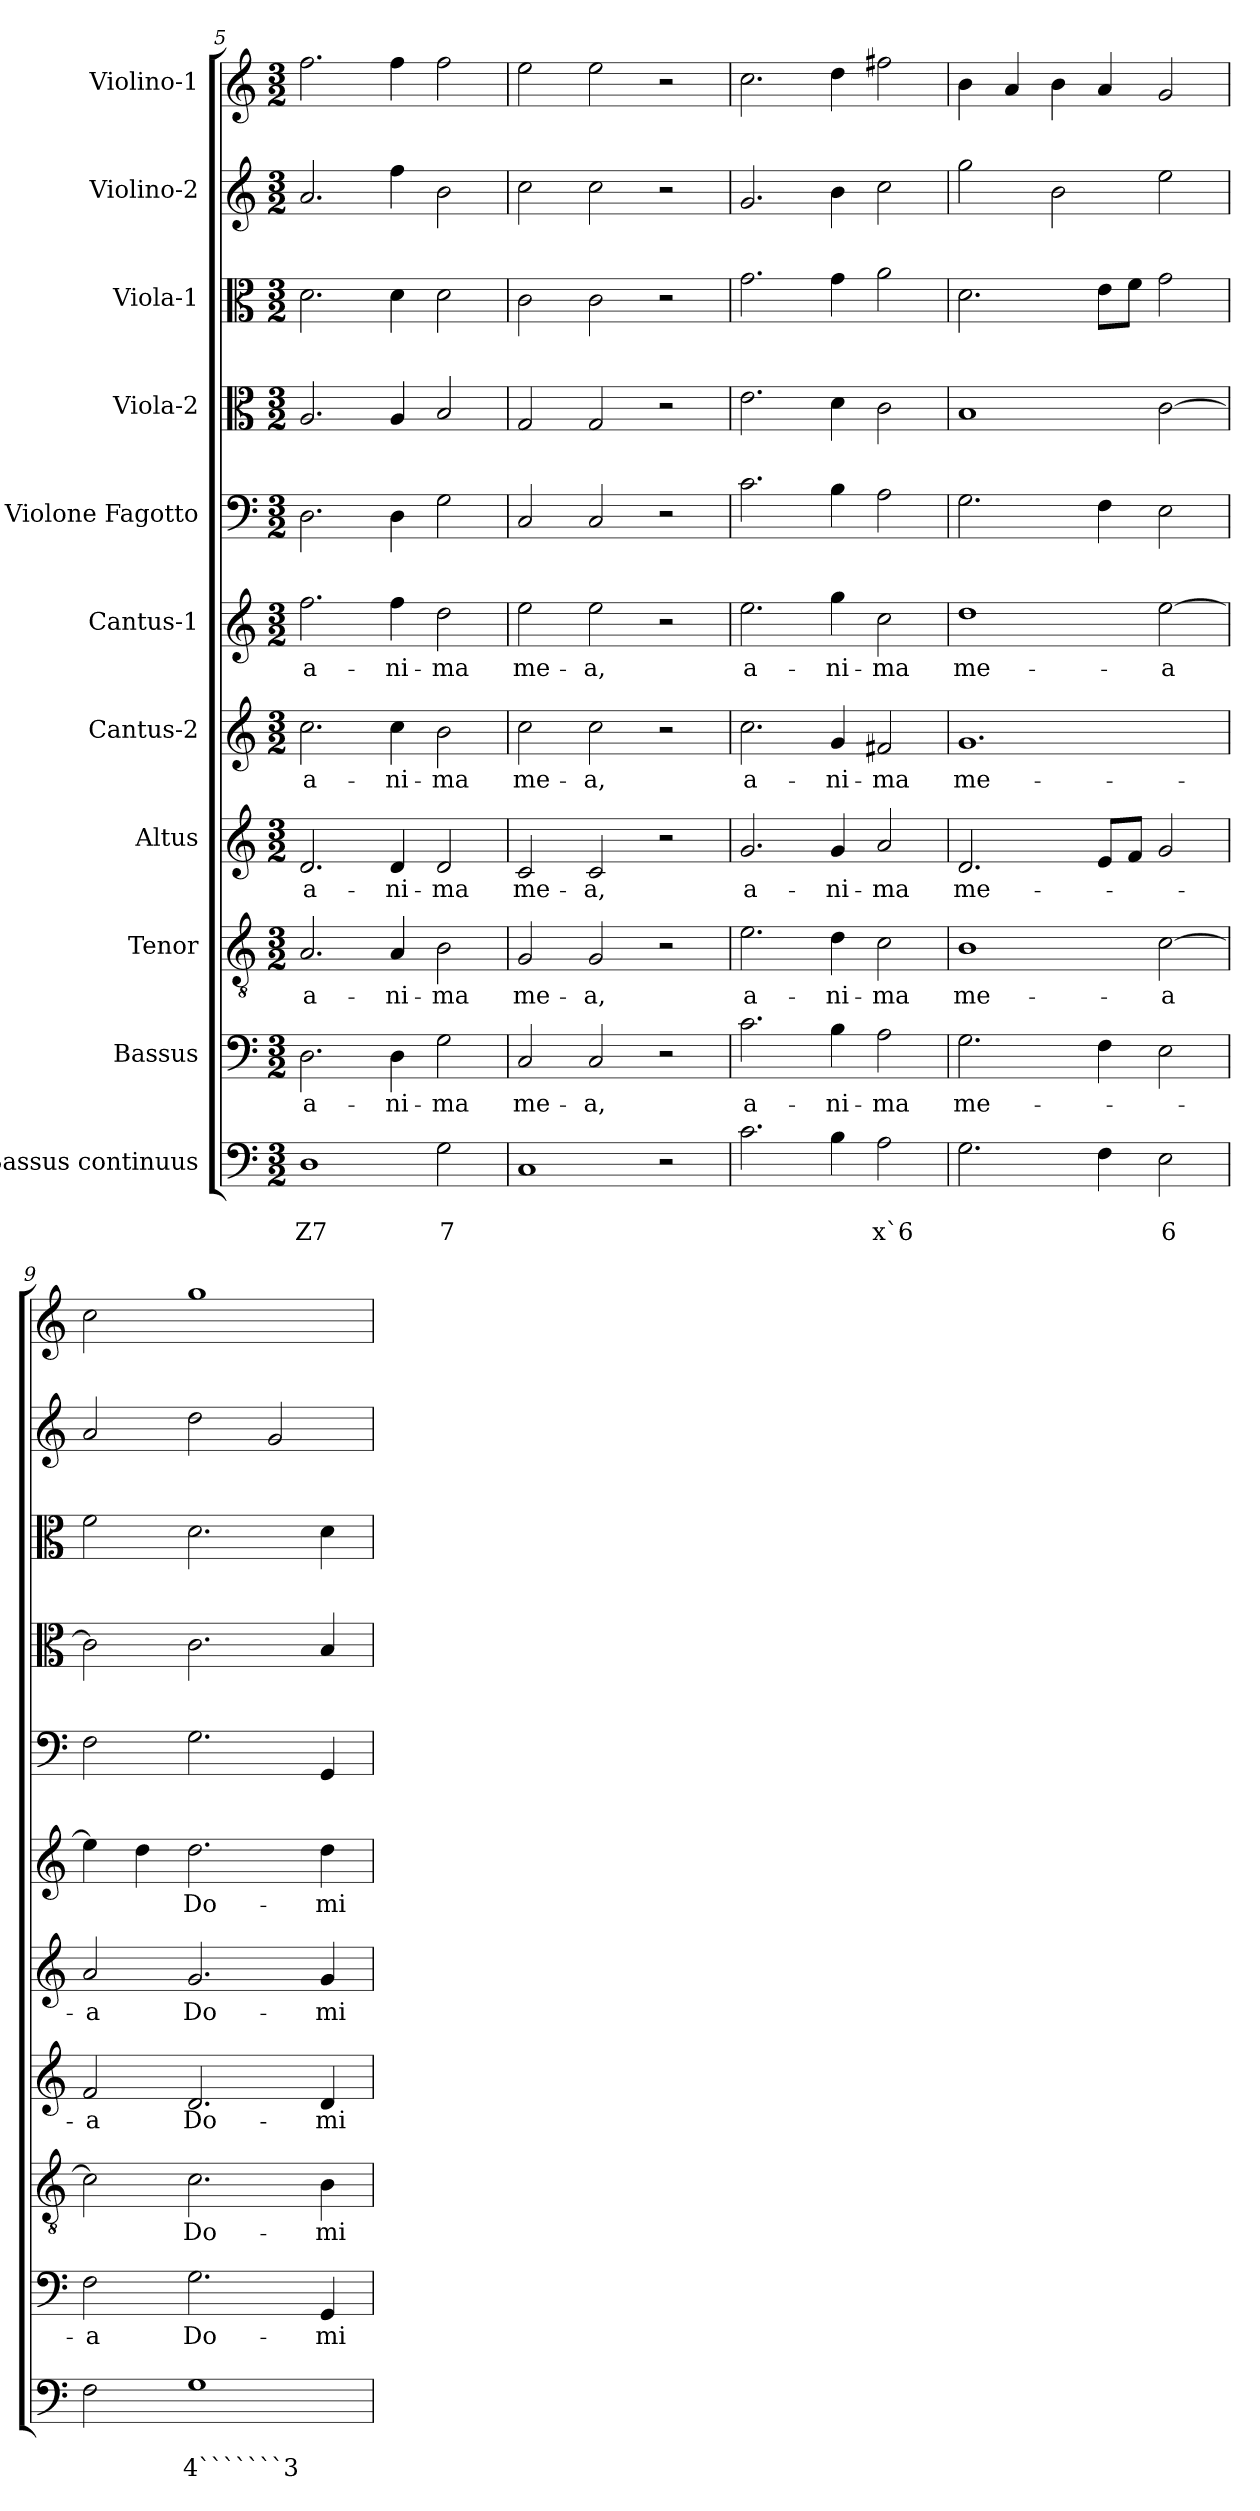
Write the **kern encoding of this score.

**kern	**text	**text	**kern	**text	**kern	**text	**kern	**text	**kern	**text	**kern	**text	**kern	**kern	**kern	**kern	**kern
*part11	*part11	*part11	*part10	*part10	*part9	*part9	*part8	*part8	*part7	*part7	*part6	*part6	*part5	*part4	*part3	*part2	*part1
*staff11	*staff11	*staff11	*staff10	*staff10	*staff9	*staff9	*staff8	*staff8	*staff7	*staff7	*staff6	*staff6	*staff5	*staff4	*staff3	*staff2	*staff1
*I"Bassus continuus	*	*	*I"Bassus	*	*I"Tenor	*	*I"Altus	*	*I"Cantus-2	*	*I"Cantus-1	*	*I"Violone Fagotto	*I"Viola-2	*I"Viola-1	*I"Violino-2	*I"Violino-1
*clefF4	*	*	*clefF4	*	*clefGv2	*	*clefG2	*	*clefG2	*	*clefG2	*	*clefF4	*clefC3	*clefC3	*clefG2	*clefG2
*k[]	*	*	*k[]	*	*k[]	*	*k[]	*	*k[]	*	*k[]	*	*k[]	*k[]	*k[]	*k[]	*k[]
*C:	*	*	*C:	*	*C:	*	*C:	*	*C:	*	*C:	*	*C:	*C:	*C:	*C:	*C:
*M3/2	*	*	*M3/2	*	*M3/2	*	*M3/2	*	*M3/2	*	*M3/2	*	*M3/2	*M3/2	*M3/2	*M3/2	*M3/2
=5	=5	=5	=5	=5	=5	=5	=5	=5	=5	=5	=5	=5	=5	=5	=5	=5	=5
!	!	!LO:LY:b	!	!LO:LY:b	!	!LO:LY:b	!	!LO:LY:b	!	!LO:LY:b	!	!LO:LY:b	!	!	!	!	!
1D	.	Z7	2.D\	a-	2.A/	a-	2.d/	a-	2.cc\	a-	2.ff\	a-	2.D\	2.A/	2.d\	2.a/	2.ff\
!	!	!	!	!LO:LY:b	!	!LO:LY:b	!	!LO:LY:b	!	!LO:LY:b	!	!LO:LY:b	!	!	!	!	!
.	.	.	4D\	-ni-	4A/	-ni-	4d/	-ni-	4cc\	-ni-	4ff\	-ni-	4D\	4A/	4d\	4ff\	4ff\
!	!	!LO:LY:b	!	!LO:LY:b	!	!LO:LY:b	!	!LO:LY:b	!	!LO:LY:b	!	!LO:LY:b	!	!	!	!	!
2G\	.	7	2G\	-ma	2B\	-ma	2d/	-ma	2b\	-ma	2dd\	-ma	2G\	2B/	2d\	2b\	2ff\
=6	=6	=6	=6	=6	=6	=6	=6	=6	=6	=6	=6	=6	=6	=6	=6	=6	=6
!	!	!	!	!LO:LY:b	!	!LO:LY:b	!	!LO:LY:b	!	!LO:LY:b	!	!LO:LY:b	!	!	!	!	!
1C	.	.	2C/	me-	2G/	me-	2c/	me-	2cc\	me-	2ee\	me-	2C/	2G/	2c\	2cc\	2ee\
!	!	!	!	!LO:LY:b	!	!LO:LY:b	!	!LO:LY:b	!	!LO:LY:b	!	!LO:LY:b	!	!	!	!	!
.	.	.	2C/	-a,	2G/	-a,	2c/	-a,	2cc\	-a,	2ee\	-a,	2C/	2G/	2c\	2cc\	2ee\
2r	.	.	2r	.	2r	.	2r	.	2r	.	2r	.	2r	2r	2r	2r	2r
!!LO:PB:g=z
=7	=7	=7	=7	=7	=7	=7	=7	=7	=7	=7	=7	=7	=7	=7	=7	=7	=7
!	!	!	!	!LO:LY:b	!	!LO:LY:b	!	!LO:LY:b	!	!LO:LY:b	!	!LO:LY:b	!	!	!	!	!
2.c\	.	.	2.c\	a-	2.e\	a-	2.g/	a-	2.cc\	a-	2.ee\	a-	2.c\	2.e\	2.g\	2.g/	2.cc\
!	!	!	!	!LO:LY:b	!	!LO:LY:b	!	!LO:LY:b	!	!LO:LY:b	!	!LO:LY:b	!	!	!	!	!
4B\	.	.	4B\	-ni-	4d\	-ni-	4g/	-ni-	4g/	-ni-	4gg\	-ni-	4B\	4d\	4g\	4b\	4dd\
!	!	!LO:LY:b	!	!LO:LY:b	!	!LO:LY:b	!	!LO:LY:b	!	!LO:LY:b	!	!LO:LY:b	!	!	!	!	!
2A\	.	x`6	2A\	-ma	2c\	-ma	2a/	-ma	2f#X/	-ma	2cc\	-ma	2A\	2c\	2a\	2cc\	2ff#X\
=8	=8	=8	=8	=8	=8	=8	=8	=8	=8	=8	=8	=8	=8	=8	=8	=8	=8
!	!	!	!	!LO:LY:b	!	!LO:LY:b	!	!LO:LY:b	!	!LO:LY:b	!	!LO:LY:b	!	!	!	!	!
2.G\	.	.	2.G\	me-	1B	me-	2.d/	me-	1.g	me-	1dd	me-	2.G\	1B	2.d\	2gg\	4b\
.	.	.	.	.	.	.	.	.	.	.	.	.	.	.	.	.	4a/
.	.	.	.	.	.	.	.	.	.	.	.	.	.	.	.	2b\	4b\
4F\	.	.	4F\	.	.	.	8e/L	.	.	.	.	.	4F\	.	8e\L	.	4a/
.	.	.	.	.	.	.	8f/J	.	.	.	.	.	.	.	8f\J	.	.
!	!	!LO:LY:b	!	!	!	!LO:LY:b	!	!	!	!	!	!LO:LY:b	!	!	!	!	!
2E\	.	6	2E\	.	[2c\	-a	2g/	.	.	.	[2ee\	-a	2E\	[2c\	2g\	2ee\	2g/
=9	=9	=9	=9	=9	=9	=9	=9	=9	=9	=9	=9	=9	=9	=9	=9	=9	=9
!	!	!	!	!LO:LY:b	!	!	!	!LO:LY:b	!	!LO:LY:b	!	!	!	!	!	!	!
2F\	.	.	2F\	-a	2c\]	.	2f/	-a	2a/	-a	4ee\]	.	2F\	2c\]	2f\	2a/	2cc\
.	.	.	.	.	.	.	.	.	.	.	4dd\	.	.	.	.	.	.
!	!	!LO:LY:b	!	!LO:LY:b	!	!LO:LY:b	!	!LO:LY:b	!	!LO:LY:b	!	!LO:LY:b	!	!	!	!	!
1G	.	4```````3	2.G\	Do-	2.c\	Do-	2.d/	Do-	2.g/	Do-	2.dd\	Do-	2.G\	2.c\	2.d\	2dd\	1gg
.	.	.	.	.	.	.	.	.	.	.	.	.	.	.	.	2g/	.
!	!	!	!	!LO:LY:b	!	!LO:LY:b	!	!LO:LY:b	!	!LO:LY:b	!	!LO:LY:b	!	!	!	!	!
.	.	.	4GG/	-mi-	4B\	-mi-	4d/	-mi-	4g/	-mi-	4dd\	-mi-	4GG/	4B/	4d\	.	.
=	=	=	=	=	=	=	=	=	=	=	=	=	=	=	=	=	=
*-	*-	*-	*-	*-	*-	*-	*-	*-	*-	*-	*-	*-	*-	*-	*-	*-	*-
